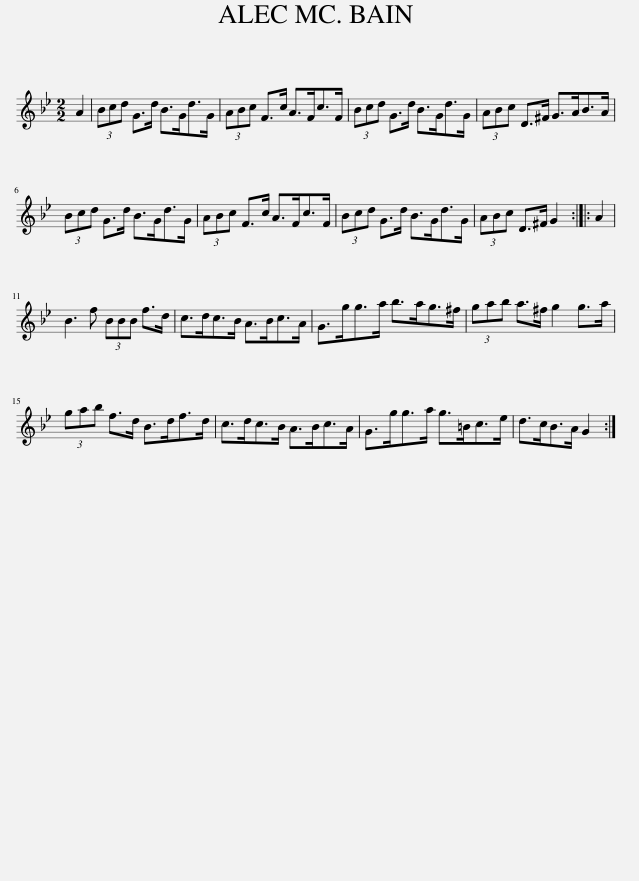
X:1
L:1/8
M:2/2
I:linebreak $
K:Gmin
V:1 treble
V:1
 A2 | (3Bcd G>d B>Gd>G | (3ABc F>c A>Fc>F | (3Bcd G>d B>Gd>G | (3ABc D>^F G>AB>A |$ %5
 (3Bcd G>d B>Gd>G | (3ABc F>c A>Fc>F | (3Bcd G>d B>Gd>G | (3ABc D>^F G2 :: A2 |$ %10
 B3 f (3BBB f>d | c>dc>B A>Bc>A | G>gg>a b>ag>^f | (3gab a>^f g2 g>a |$ (3gab f>d B>df>d | %15
 c>dc>B A>Bc>A | G>gg>a g>=Bc>e | d>cB>A G2 :| %18
